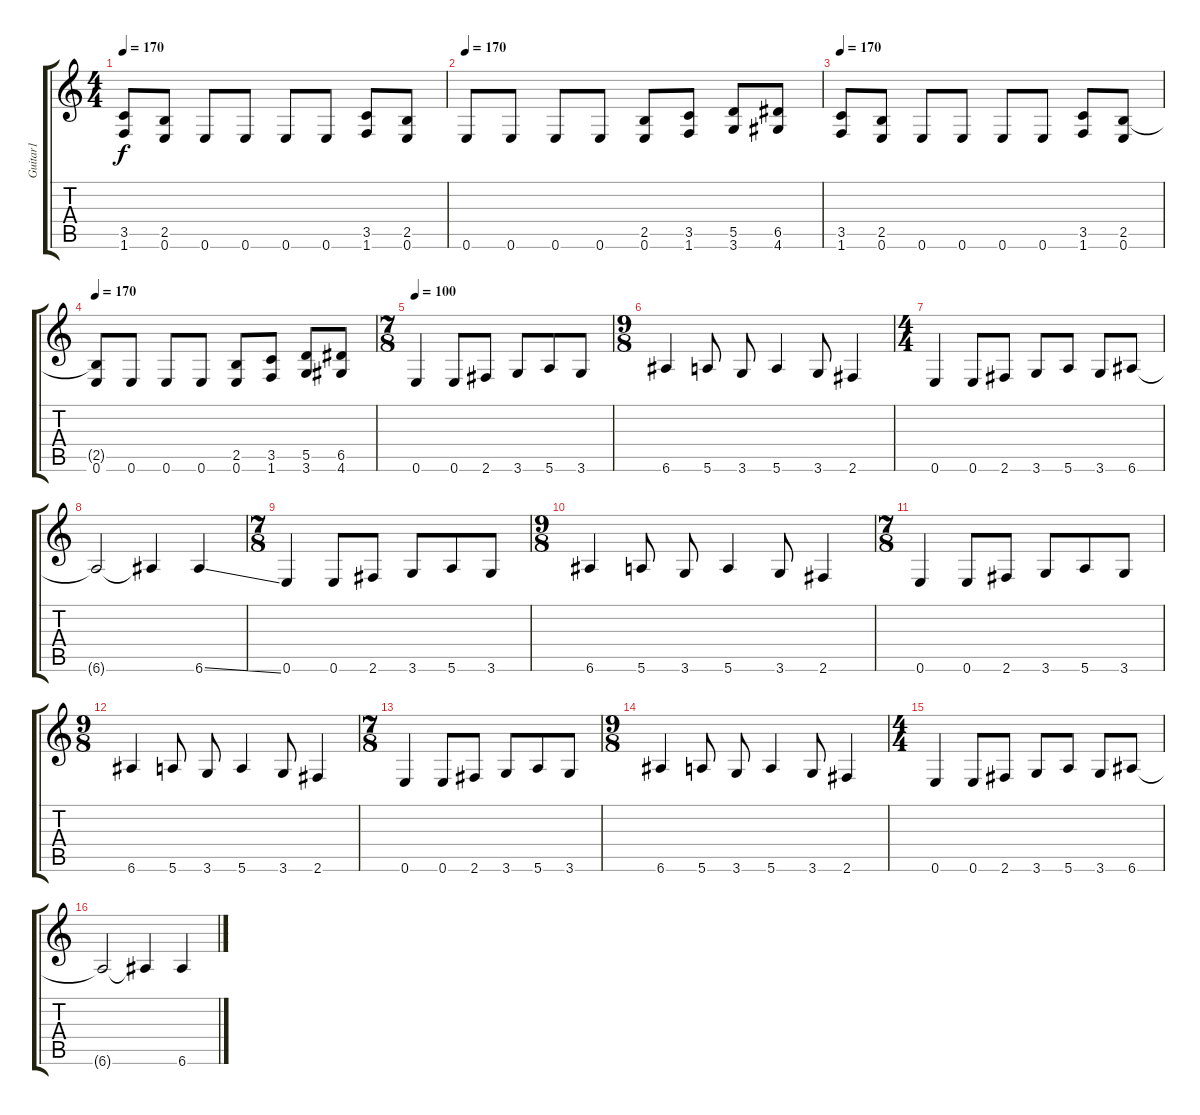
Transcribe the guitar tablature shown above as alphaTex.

\track ("Guitar1" "Guitar1") {instrument distortionguitar}
\staff {score tabs}
\tuning (E4 B3 G3 D3 A2 E2) {hide}
\ts (4 4)
\tempo 170
\clef g2
\ks c
(3.5 1.6).8{dy f} (2.5 0.6).8 0.6.8 0.6.8 0.6.8 0.6.8 (3.5 1.6).8 (2.5 0.6).8 |
\tempo 170
0.6.8 0.6.8 0.6.8 0.6.8 (2.5 0.6).8 (3.5 1.6).8 (5.5 3.6).8 (6.5 4.6).8 |
\tempo 170
(3.5 1.6).8 (2.5 0.6).8 0.6.8 0.6.8 0.6.8 0.6.8 (3.5 1.6).8 (2.5 0.6).8 |
\tempo 170
(2.5{t} 0.6).8 0.6.8 0.6.8 0.6.8 (2.5 0.6).8 (3.5 1.6).8 (5.5 3.6).8 (6.5 4.6).8 |
\ts (7 8)
\tempo 100
0.6.4 0.6.8 2.6.8 3.6.8 5.6.8 3.6.8 |
\ts (9 8)
6.6.4 5.6.8 3.6.8 5.6.4 3.6.8 2.6.4 |
\ts (4 4)
0.6.4 0.6.8 2.6.8 3.6.8 5.6.8 3.6.8 6.6.8 |
6.6{t}.2 6.6{t}.4 6.6{ss}.4 |
\ts (7 8)
0.6.4 0.6.8 2.6.8 3.6.8 5.6.8 3.6.8 |
\ts (9 8)
6.6.4 5.6.8 3.6.8 5.6.4 3.6.8 2.6.4 |
\ts (7 8)
0.6.4 0.6.8 2.6.8 3.6.8 5.6.8 3.6.8 |
\ts (9 8)
6.6.4 5.6.8 3.6.8 5.6.4 3.6.8 2.6.4 |
\ts (7 8)
0.6.4 0.6.8 2.6.8 3.6.8 5.6.8 3.6.8 |
\ts (9 8)
6.6.4 5.6.8 3.6.8 5.6.4 3.6.8 2.6.4 |
\ts (4 4)
0.6.4 0.6.8 2.6.8 3.6.8 5.6.8 3.6.8 6.6.8 |
6.6{t}.2 6.6{t}.4 6.6{ss}.4
